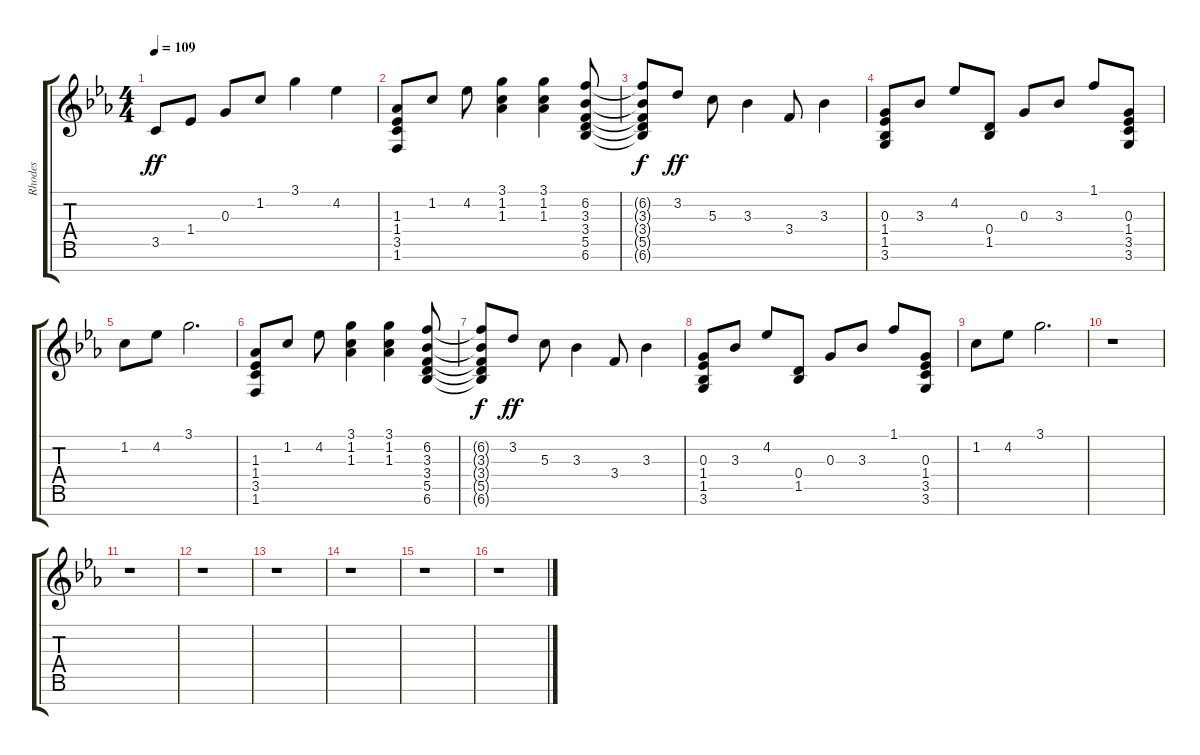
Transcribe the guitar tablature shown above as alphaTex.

\track ("Rhodes" "Rhodes") {instrument acousticguitarnylon}
\staff {score tabs}
\tuning (E4 B3 G3 D3 A2 E2 B1) {hide}
\ts (4 4)
\tempo 109
\clef g2
\ks eb
3.5.8{dy ff} 1.4.8 0.3.8 1.2.8 3.1.4 4.2.4 |
(1.3 1.4 3.5 1.6).8 1.2.8 4.2.8 (3.1 1.2 1.3).4 (3.1 1.2 1.3).4 (6.2 3.3 3.4 5.5 6.6).8 |
(6.2{t} 3.3{t} 3.4{t} 5.5{t} 6.6{t}).8{dy f} 3.2.8{dy ff} 5.3.8 3.3.4 3.4.8 3.3.4 |
(0.3 1.4 1.5 3.6).8 3.3.8 4.2.8 (0.4 1.5).8 0.3.8 3.3.8 1.1.8 (0.3 1.4 3.5 3.6).8 |
1.2.8 4.2.8 3.1.2{d} |
(1.3 1.4 3.5 1.6).8 1.2.8 4.2.8 (3.1 1.2 1.3).4 (3.1 1.2 1.3).4 (6.2 3.3 3.4 5.5 6.6).8 |
(6.2{t} 3.3{t} 3.4{t} 5.5{t} 6.6{t}).8{dy f} 3.2.8{dy ff} 5.3.8 3.3.4 3.4.8 3.3.4 |
(0.3 1.4 1.5 3.6).8 3.3.8 4.2.8 (0.4 1.5).8 0.3.8 3.3.8 1.1.8 (0.3 1.4 3.5 3.6).8 |
1.2.8 4.2.8 3.1.2{d} |
r.1 |
r.1 |
r.1 |
r.1 |
r.1 |
r.1 |
r.1
